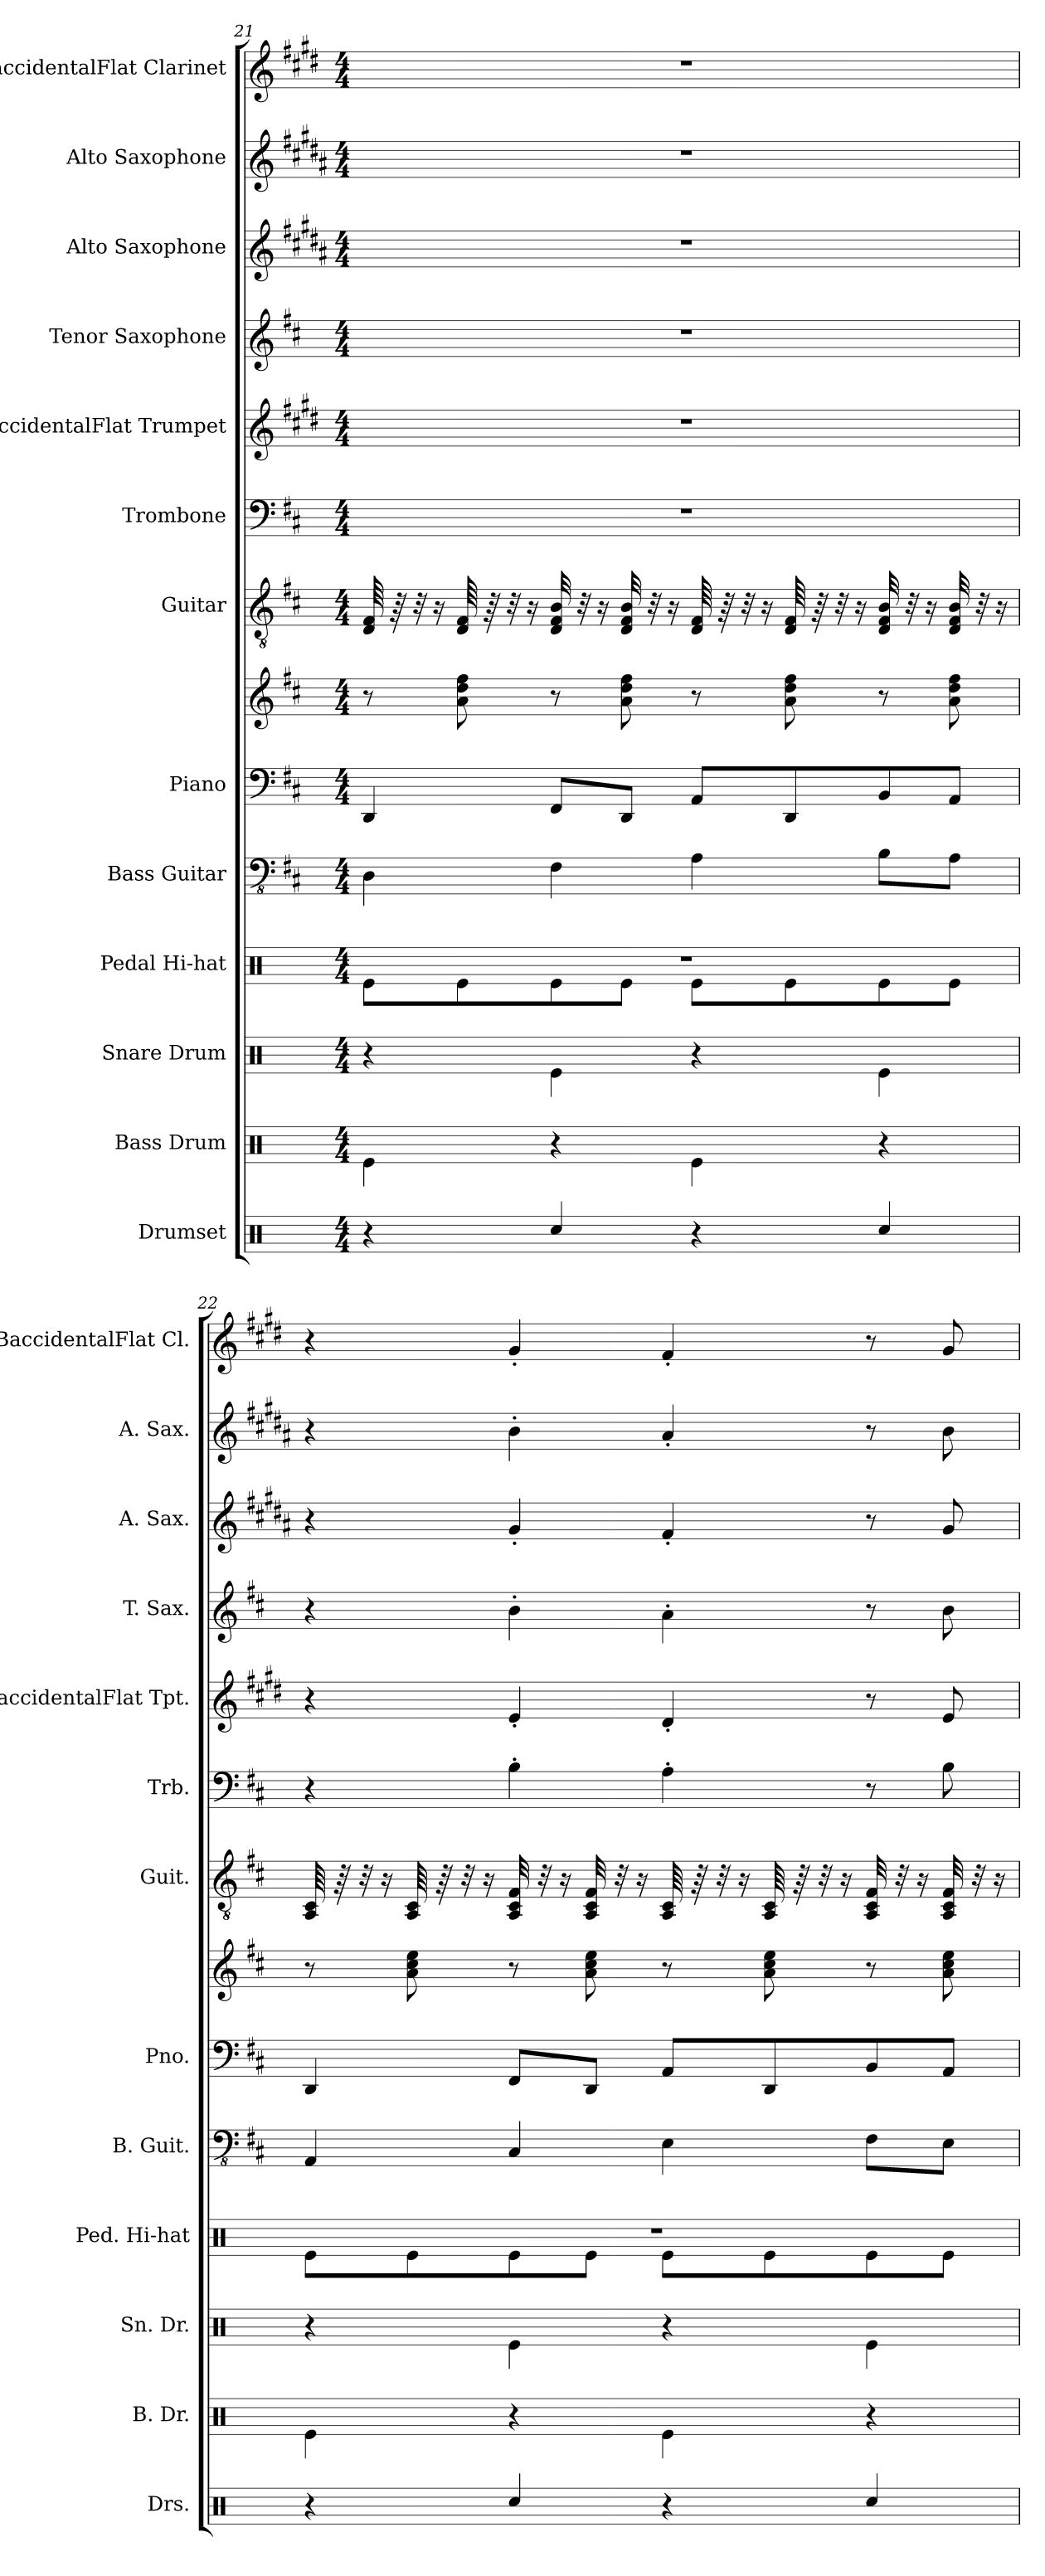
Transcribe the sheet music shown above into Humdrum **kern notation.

**kern	**kern	**kern	**kern	**kern	**kern	**kern	**kern	**kern	**kern	**kern	**kern	**kern	**kern
*part13	*part12	*part11	*part10	*part9	*part8	*part8	*part7	*part6	*part5	*part4	*part3	*part2	*part1
*staff14	*staff13	*staff12	*staff11	*staff10	*staff9	*staff8	*staff7	*staff6	*staff5	*staff4	*staff3	*staff2	*staff1
*I"Drumset	*I"Bass Drum	*I"Snare Drum	*I"Pedal Hi-hat	*I"Bass Guitar	*I"Piano	*	*I"Guitar	*I"Trombone	*I"BaccidentalFlat Trumpet	*I"Tenor Saxophone	*I"Alto Saxophone	*I"Alto Saxophone	*I"BaccidentalFlat Clarinet
*I'Drs.	*I'B. Dr.	*I'Sn. Dr.	*I'Ped. Hi-hat	*I'B. Guit.	*I'Pno.	*	*I'Guit.	*I'Trb.	*I'BaccidentalFlat Tpt.	*I'T. Sax.	*I'A. Sax.	*I'A. Sax.	*I'BaccidentalFlat Cl.
!!LO:PB:g=z
*clefX	*clefX	*clefX	*clefX	*clefFv4	*clefF4	*clefG2	*clefGv2	*clefF4	*clefG2	*clefG2	*clefG2	*clefG2	*clefG2
*	*	*	*	*	*	*	*	*	*ITrd1c2	*ITrd8c14	*ITrd5c9	*ITrd5c9	*ITrd1c2
*k[]	*k[]	*k[]	*k[]	*k[f#c#]	*k[f#c#]	*k[f#c#]	*k[f#c#]	*k[f#c#]	*k[f#c#]	*k[f#c#]	*k[f#c#]	*k[f#c#]	*k[f#c#]
*M4/4	*M4/4	*M4/4	*M4/4	*M4/4	*M4/4	*M4/4	*M4/4	*M4/4	*M4/4	*M4/4	*M4/4	*M4/4	*M4/4
=21	=21	=21	=21	=21	=21	=21	=21	=21	=21	=21	=21	=21	=21
*	*	*	*^	*	*	*	*	*	*	*	*	*	*
4r	4Re\	4r	1r	8Re\L	4DD\	4DD/	8r	64D/ 64F#/	1r	1r	1r	1r	1r	1r
.	.	.	.	.	.	.	.	64r	.	.	.	.	.	.
.	.	.	.	.	.	.	.	32r	.	.	.	.	.	.
.	.	.	.	.	.	.	.	16r	.	.	.	.	.	.
.	.	.	.	8Re\	.	.	8a\ 8dd\ 8ff#\	64D/ 64F#/	.	.	.	.	.	.
.	.	.	.	.	.	.	.	64r	.	.	.	.	.	.
.	.	.	.	.	.	.	.	32r	.	.	.	.	.	.
.	.	.	.	.	.	.	.	16r	.	.	.	.	.	.
4Rcc/	4r	4Re\	.	8Re\	4FF#\	8FF#/L	8r	32D/ 32F#/ 32B/	.	.	.	.	.	.
.	.	.	.	.	.	.	.	32r	.	.	.	.	.	.
.	.	.	.	.	.	.	.	16r	.	.	.	.	.	.
.	.	.	.	8Re\J	.	8DD/J	8a\ 8dd\ 8ff#\	32D/ 32F#/ 32B/	.	.	.	.	.	.
.	.	.	.	.	.	.	.	32r	.	.	.	.	.	.
.	.	.	.	.	.	.	.	16r	.	.	.	.	.	.
4r	4Re\	4r	.	8Re\L	4AA\	8AA/L	8r	64D/ 64F#/	.	.	.	.	.	.
.	.	.	.	.	.	.	.	64r	.	.	.	.	.	.
.	.	.	.	.	.	.	.	32r	.	.	.	.	.	.
.	.	.	.	.	.	.	.	16r	.	.	.	.	.	.
.	.	.	.	8Re\	.	8DD/	8a\ 8dd\ 8ff#\	64D/ 64F#/	.	.	.	.	.	.
.	.	.	.	.	.	.	.	64r	.	.	.	.	.	.
.	.	.	.	.	.	.	.	32r	.	.	.	.	.	.
.	.	.	.	.	.	.	.	16r	.	.	.	.	.	.
4Rcc/	4r	4Re\	.	8Re\	8BB\L	8BB/	8r	32D/ 32F#/ 32B/	.	.	.	.	.	.
.	.	.	.	.	.	.	.	32r	.	.	.	.	.	.
.	.	.	.	.	.	.	.	16r	.	.	.	.	.	.
.	.	.	.	8Re\J	8AA\J	8AA/J	8a\ 8dd\ 8ff#\	32D/ 32F#/ 32B/	.	.	.	.	.	.
.	.	.	.	.	.	.	.	32r	.	.	.	.	.	.
.	.	.	.	.	.	.	.	16r	.	.	.	.	.	.
!!LO:PB:g=z
=22	=22	=22	=22	=22	=22	=22	=22	=22	=22	=22	=22	=22	=22	=22
4r	4Re\	4r	1r	8Re\L	4AAA/	4DD/	8r	64AA/ 64C#/	4r	4r	4r	4r	4r	4r
.	.	.	.	.	.	.	.	64r	.	.	.	.	.	.
.	.	.	.	.	.	.	.	32r	.	.	.	.	.	.
.	.	.	.	.	.	.	.	16r	.	.	.	.	.	.
.	.	.	.	8Re\	.	.	8a\ 8cc#\ 8ee\	64AA/ 64C#/	.	.	.	.	.	.
.	.	.	.	.	.	.	.	64r	.	.	.	.	.	.
.	.	.	.	.	.	.	.	32r	.	.	.	.	.	.
.	.	.	.	.	.	.	.	16r	.	.	.	.	.	.
4Rcc/	4r	4Re\	.	8Re\	4CC#/	8FF#/L	8r	32AA/ 32C#/ 32F#/	4B'\	4d'/	4B'\	4B'/	4d'\	4f#'/
.	.	.	.	.	.	.	.	32r	.	.	.	.	.	.
.	.	.	.	.	.	.	.	16r	.	.	.	.	.	.
.	.	.	.	8Re\J	.	8DD/J	8a\ 8cc#\ 8ee\	32AA/ 32C#/ 32F#/	.	.	.	.	.	.
.	.	.	.	.	.	.	.	32r	.	.	.	.	.	.
.	.	.	.	.	.	.	.	16r	.	.	.	.	.	.
4r	4Re\	4r	.	8Re\L	4EE\	8AA/L	8r	64AA/ 64C#/	4A'\	4c#'/	4A'\	4A'/	4c#'/	4e'/
.	.	.	.	.	.	.	.	64r	.	.	.	.	.	.
.	.	.	.	.	.	.	.	32r	.	.	.	.	.	.
.	.	.	.	.	.	.	.	16r	.	.	.	.	.	.
.	.	.	.	8Re\	.	8DD/	8a\ 8cc#\ 8ee\	64AA/ 64C#/	.	.	.	.	.	.
.	.	.	.	.	.	.	.	64r	.	.	.	.	.	.
.	.	.	.	.	.	.	.	32r	.	.	.	.	.	.
.	.	.	.	.	.	.	.	16r	.	.	.	.	.	.
4Rcc/	4r	4Re\	.	8Re\	8FF#\L	8BB/	8r	32AA/ 32C#/ 32F#/	8r	8r	8r	8r	8r	8r
.	.	.	.	.	.	.	.	32r	.	.	.	.	.	.
.	.	.	.	.	.	.	.	16r	.	.	.	.	.	.
.	.	.	.	8Re\J	8EE\J	8AA/J	8a\ 8cc#\ 8ee\	32AA/ 32C#/ 32F#/	8B\	8d/	8B\	8B/	8d\	8f#/
.	.	.	.	.	.	.	.	32r	.	.	.	.	.	.
.	.	.	.	.	.	.	.	16r	.	.	.	.	.	.
*	*	*	*v	*v	*	*	*	*	*	*	*	*	*	*
=	=	=	=	=	=	=	=	=	=	=	=	=	=
*-	*-	*-	*-	*-	*-	*-	*-	*-	*-	*-	*-	*-	*-
